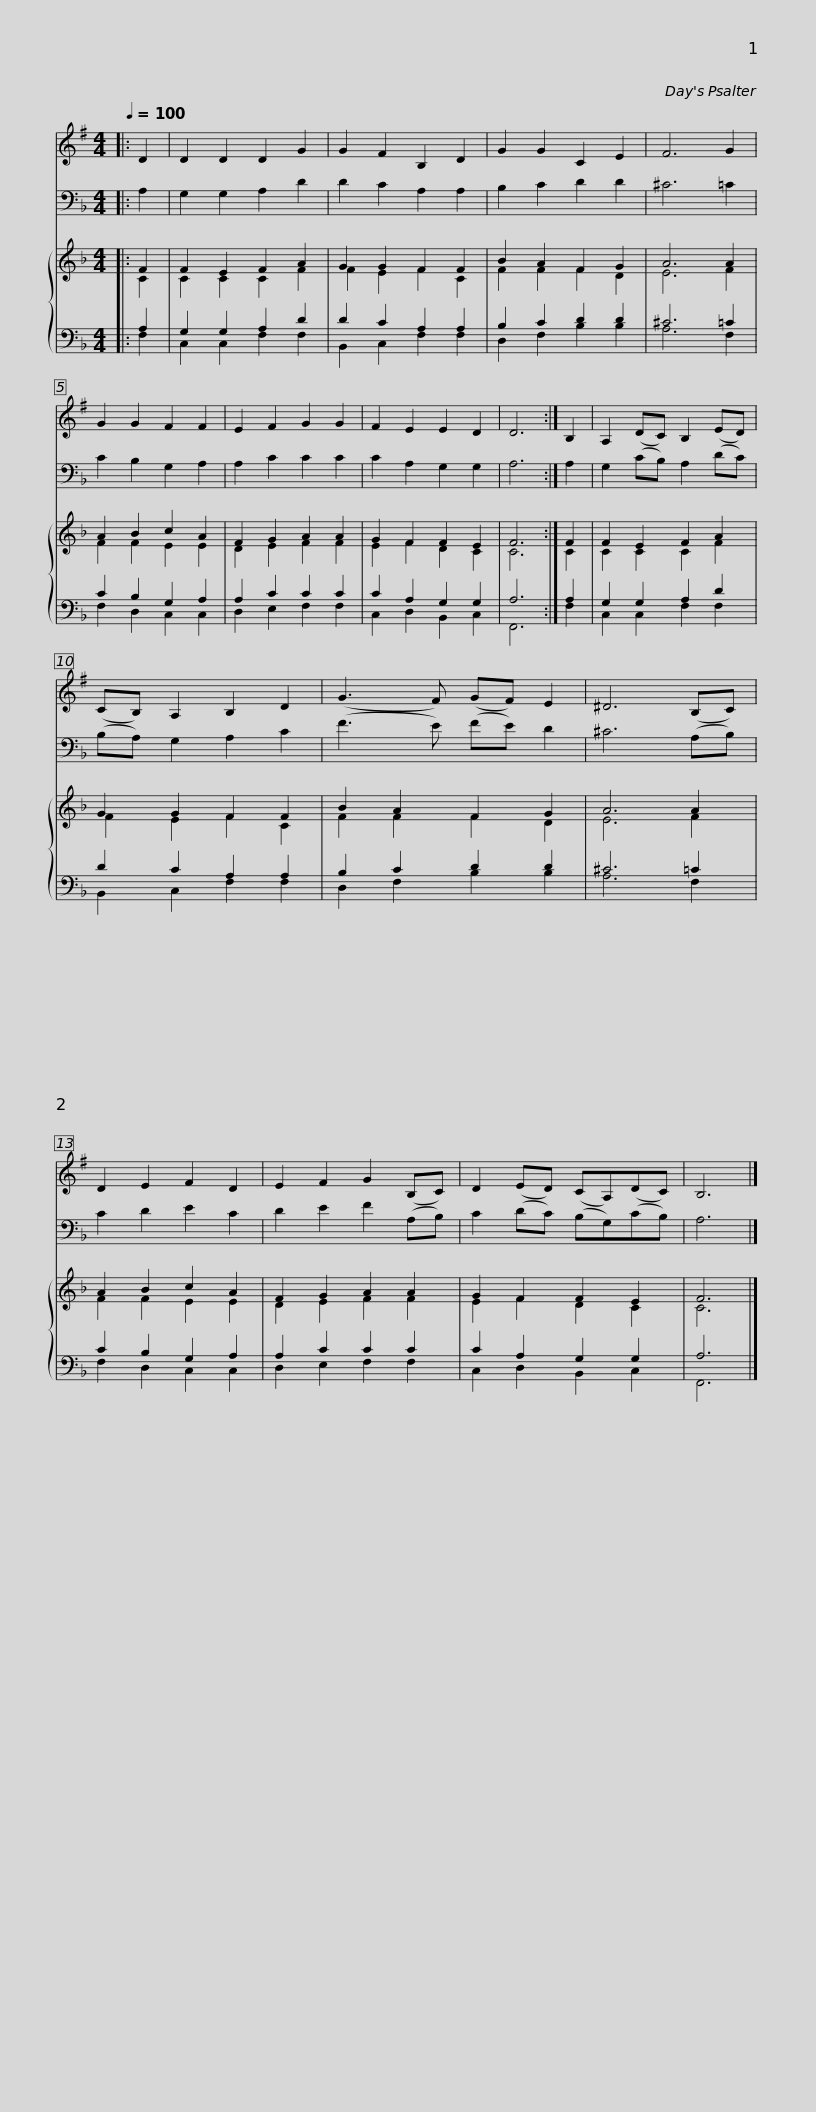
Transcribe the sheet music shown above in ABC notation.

X:1
%%score 1 2 { ( 3 4 ) | ( 5 6 ) }
L:1/8
Q:1/4=100
M:4/4
I:linebreak $
K:F
V:1 treble transpose=-2
V:2 bass
V:3 treble
V:4 treble
V:5 bass
V:6 bass
V:1
[K:G]|: D2 | D2 D2 D2 G2 | G2 F2 B,2 D2 | G2 G2 C2 E2 | F6 G2 | %5
 G2 G2 F2 F2 | E2 F2 G2 G2 | F2 E2 E2 D2 |$ D6 :| B,2 | %10
 A,2 (DC) B,2 (ED) | (CB,) A,2 B,2 D2 | (G3 F) (GF) E2 | ^D6 (B,C) | D2 E2 F2 D2 |$ %15
 E2 F2 G2 (B,C) | D2 (ED) (CA,)(DC) | B,6 |] %18
V:2
|: A,2 | G,2 G,2 A,2 D2 | D2 C2 A,2 A,2 | B,2 C2 D2 D2 | ^C6 =C2 | %5
 C2 B,2 G,2 A,2 | A,2 C2 C2 C2 | C2 A,2 G,2 G,2 |$ A,6 :| A,2 | %10
 G,2 (CB,) A,2 (DC) | (B,A,) G,2 A,2 C2 | (F3 E) (FE) D2 | ^C6 (A,B,) | C2 D2 E2 C2 |$ %15
 D2 E2 F2 (A,B,) | C2 (DC) (B,G,)(CB,) | A,6 |] %18
V:3
|: F2 | F2 E2 F2 A2 | G2 G2 F2 F2 | B2 A2 F2 G2 | A6 A2 | %5
 A2 B2 c2 A2 | F2 G2 A2 A2 | G2 F2 F2 E2 |$ F6 :| F2 | %10
 F2 E2 F2 A2 | G2 G2 F2 F2 | B2 A2 F2 G2 | A6 A2 | A2 B2 c2 A2 |$ %15
 F2 G2 A2 A2 | G2 F2 F2 E2 | F6 |] %18
V:4
|: C2 | C2 C2 C2 F2 | F2 E2 F2 C2 | F2 F2 F2 D2 | E6 F2 | %5
 F2 F2 E2 E2 | D2 E2 F2 F2 | E2 F2 D2 C2 |$ C6 :| C2 | %10
 C2 C2 C2 F2 | F2 E2 F2 C2 | F2 F2 F2 D2 | E6 F2 | F2 F2 E2 E2 |$ %15
 D2 E2 F2 F2 | E2 F2 D2 C2 | C6 |] %18
V:5
|: A,2 | G,2 G,2 A,2 D2 | D2 C2 A,2 A,2 | B,2 C2 D2 D2 | ^C6 =C2 | %5
 C2 B,2 G,2 A,2 | A,2 C2 C2 C2 | C2 A,2 G,2 G,2 |$ A,6 :| A,2 | %10
 G,2 G,2 A,2 D2 | D2 C2 A,2 A,2 | B,2 C2 D2 D2 | ^C6 =C2 | C2 B,2 G,2 A,2 |$ %15
 A,2 C2 C2 C2 | C2 A,2 G,2 G,2 | A,6 |] %18
V:6
|: F,2 | C,2 C,2 F,2 F,2 | B,,2 C,2 F,2 F,2 | D,2 F,2 B,2 B,2 | A,6 F,2 | %5
 F,2 D,2 C,2 C,2 | D,2 E,2 F,2 F,2 | C,2 D,2 B,,2 C,2 |$ F,,6 :| F,2 | %10
 C,2 C,2 F,2 F,2 | B,,2 C,2 F,2 F,2 | D,2 F,2 B,2 B,2 | A,6 F,2 | F,2 D,2 C,2 C,2 |$ %15
 D,2 E,2 F,2 F,2 | C,2 D,2 B,,2 C,2 | F,,6 |] %18
